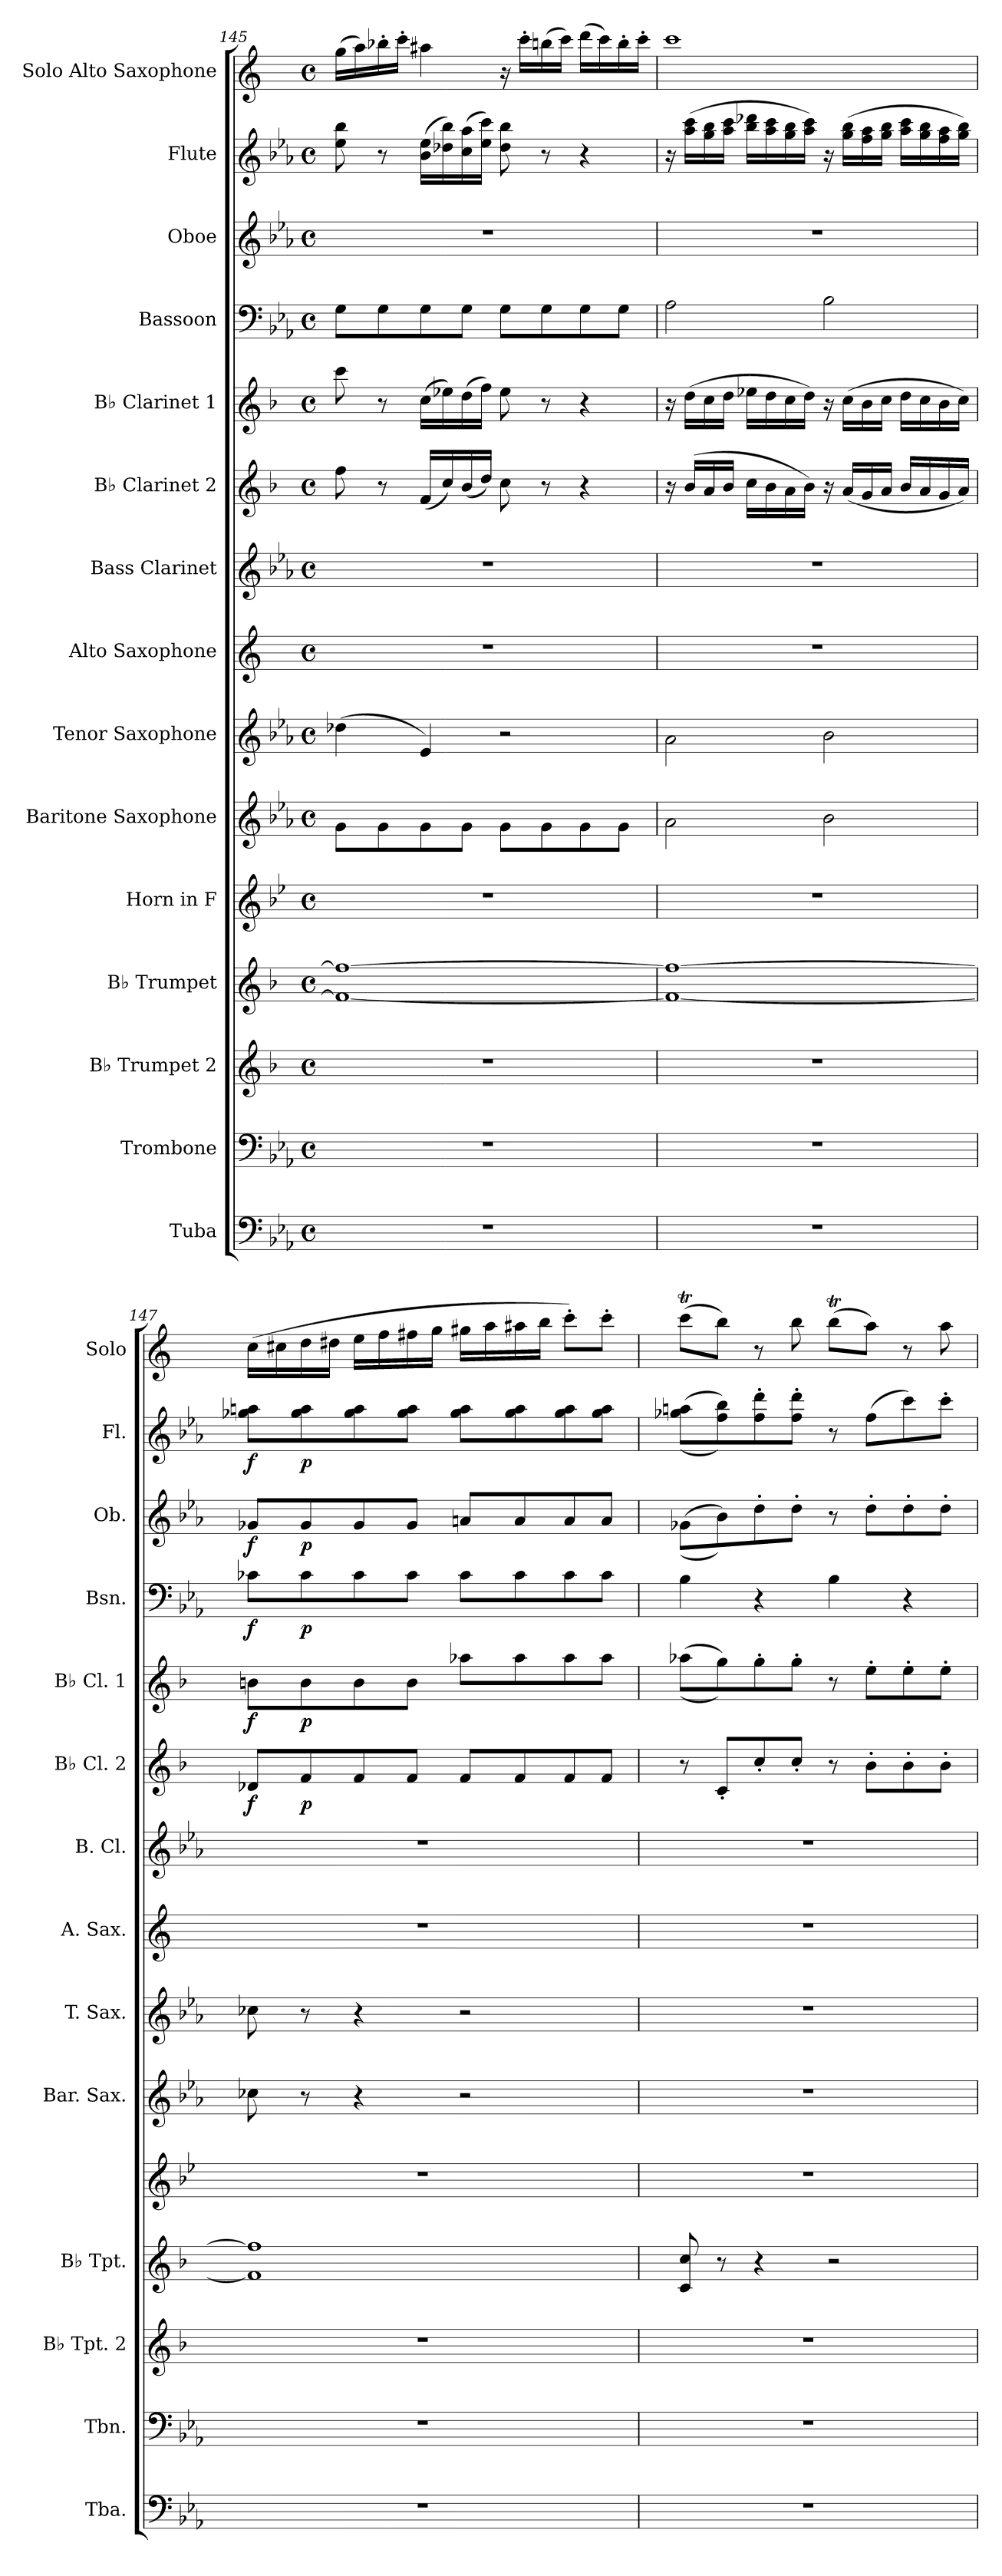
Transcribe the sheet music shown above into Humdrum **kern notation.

**kern	**kern	**kern	**kern	**kern	**kern	**kern	**kern	**kern	**kern	**dynam	**kern	**dynam	**kern	**dynam	**kern	**dynam	**kern	**dynam	**kern
*part15	*part14	*part13	*part12	*part11	*part10	*part9	*part8	*part7	*part6	*part6	*part5	*part5	*part4	*part4	*part3	*part3	*part2	*part2	*part1
*staff15	*staff14	*staff13	*staff12	*staff11	*staff10	*staff9	*staff8	*staff7	*staff6	*staff6	*staff5	*staff5	*staff4	*staff4	*staff3	*staff3	*staff2	*staff2	*staff1
*I"Tuba	*I"Trombone	*I"B♭ Trumpet 2	*I"B♭ Trumpet	*I"Horn in F	*I"Baritone Saxophone	*I"Tenor Saxophone	*I"Alto Saxophone	*I"Bass Clarinet	*I"B♭ Clarinet 2	*	*I"B♭ Clarinet 1	*	*I"Bassoon	*	*I"Oboe	*	*I"Flute	*	*I"Solo Alto Saxophone
*I'Tba.	*I'Tbn.	*I'B♭ Tpt. 2	*I'B♭ Tpt.	*	*I'Bar. Sax.	*I'T. Sax.	*I'A. Sax.	*I'B. Cl.	*I'B♭ Cl. 2	*	*I'B♭ Cl. 1	*	*I'Bsn.	*	*I'Ob.	*	*I'Fl.	*	*I'Solo
*clefF4	*clefF4	*clefG2	*clefG2	*clefG2	*clefG2	*clefG2	*clefG2	*clefG2	*clefG2	*	*clefG2	*	*clefF4	*	*clefG2	*	*clefG2	*	*clefG2
*	*	*ITrd1c2	*ITrd1c2	*ITrd4c7	*ITrd12c21	*ITrd8c14	*ITrd5c9	*ITrd8c14	*ITrd1c2	*	*ITrd1c2	*	*	*	*	*	*	*	*ITrd5c9
*k[b-e-a-]	*k[b-e-a-]	*k[b-e-a-]	*k[b-e-a-]	*k[b-e-a-]	*k[b-e-a-]	*k[b-e-a-]	*k[b-e-a-]	*k[b-e-a-]	*k[b-e-a-]	*	*k[b-e-a-]	*	*k[b-e-a-]	*	*k[b-e-a-]	*	*k[b-e-a-]	*	*k[b-e-a-]
*M4/4	*M4/4	*M4/4	*M4/4	*M4/4	*M4/4	*M4/4	*M4/4	*M4/4	*M4/4	*	*M4/4	*	*M4/4	*	*M4/4	*	*M4/4	*	*M4/4
*met(c)	*met(c)	*met(c)	*met(c)	*met(c)	*met(c)	*met(c)	*met(c)	*met(c)	*met(c)	*	*met(c)	*	*met(c)	*	*met(c)	*	*met(c)	*	*met(c)
=145	=145	=145	=145	=145	=145	=145	=145	=145	=145	=145	=145	=145	=145	=145	=145	=145	=145	=145	=145
1r	1r	1r	1e-_ 1ee-_	1r	8G\L	(>4d-X\	1r	1r	8ee-\	.	8bb-\	.	8G\L	.	1r	.	8ee-\ 8bb-\	.	(>16b-\LL
.	.	.	.	.	.	.	.	.	.	.	.	.	.	.	.	.	.	.	16cc\)
.	.	.	.	.	8G\	.	.	.	8r	.	8r	.	8G\	.	.	.	8r	.	16dd-X'\
.	.	.	.	.	.	.	.	.	.	.	.	.	.	.	.	.	.	.	16ee-'\JJ
.	.	.	.	.	8G\	4E-/)	.	.	(<16e-/LL	.	(>16b-\LL	.	8G\	.	.	.	(>16b-\ 16ee-\LL	.	4cc#X\
.	.	.	.	.	.	.	.	.	16b-/)	.	16dd-X\)	.	.	.	.	.	16dd-X\ 16bb-\)	.	.
.	.	.	.	.	8G\J	.	.	.	(<16a-/	.	(>16cc\	.	8G\J	.	.	.	(>16cc\ 16aa-\	.	.
.	.	.	.	.	.	.	.	.	16cc/JJ)	.	16ee-\JJ)	.	.	.	.	.	16ee-\ 16ccc\JJ)	.	.
.	.	.	.	.	8G\L	2r	.	.	8b-\	.	8dd-\	.	8G\L	.	.	.	8dd-\ 8bb-\	.	16r
.	.	.	.	.	.	.	.	.	.	.	.	.	.	.	.	.	.	.	16ee-'\LL
.	.	.	.	.	8G\	.	.	.	8r	.	8r	.	8G\	.	.	.	8r	.	(>16ddn\
.	.	.	.	.	.	.	.	.	.	.	.	.	.	.	.	.	.	.	16ee-\JJ)
.	.	.	.	.	8G\	.	.	.	4r	.	4r	.	8G\	.	.	.	4r	.	(>16ff\LL
.	.	.	.	.	.	.	.	.	.	.	.	.	.	.	.	.	.	.	16ee-\)
.	.	.	.	.	8G\J	.	.	.	.	.	.	.	8G\J	.	.	.	.	.	16dd'\
.	.	.	.	.	.	.	.	.	.	.	.	.	.	.	.	.	.	.	16ee-'\JJ
=146	=146	=146	=146	=146	=146	=146	=146	=146	=146	=146	=146	=146	=146	=146	=146	=146	=146	=146	=146
1r	1r	1r	1e-_ 1ee-_	1r	2A-\	2A-\	1r	1r	16r	.	16r	.	2A-\	.	1r	.	16r	.	1ee-
.	.	.	.	.	.	.	.	.	(>16a-/LL	.	(>16cc\LL	.	.	.	.	.	(>16aa-\ 16ccc\LL	.	.
.	.	.	.	.	.	.	.	.	16g/	.	16b-\	.	.	.	.	.	16gg\ 16bb-\	.	.
.	.	.	.	.	.	.	.	.	16a-/JJ	.	16cc\JJ	.	.	.	.	.	16aa-\ 16ccc\JJ	.	.
.	.	.	.	.	.	.	.	.	16b-\LL	.	16dd-X\LL	.	.	.	.	.	16bb-\ 16ddd-X\LL	.	.
.	.	.	.	.	.	.	.	.	16a-\	.	16cc\	.	.	.	.	.	16aa-\ 16ccc\	.	.
.	.	.	.	.	.	.	.	.	16g\	.	16b-\	.	.	.	.	.	16gg\ 16bb-\	.	.
.	.	.	.	.	.	.	.	.	16a-\JJ)	.	16cc\JJ)	.	.	.	.	.	16aa-\ 16ccc\JJ)	.	.
.	.	.	.	.	2B-\	2B-\	.	.	16r	.	16r	.	2B-\	.	.	.	16r	.	.
.	.	.	.	.	.	.	.	.	(<16g/LL	.	(>16b-\LL	.	.	.	.	.	(>16gg\ 16bb-\LL	.	.
.	.	.	.	.	.	.	.	.	16f/	.	16a-\	.	.	.	.	.	16ff\ 16aa-\	.	.
.	.	.	.	.	.	.	.	.	16g/JJ	.	16b-\JJ	.	.	.	.	.	16gg\ 16bb-\JJ	.	.
.	.	.	.	.	.	.	.	.	16a-/LL	.	16cc\LL	.	.	.	.	.	16aa-\ 16ccc\LL	.	.
.	.	.	.	.	.	.	.	.	16g/	.	16b-\	.	.	.	.	.	16gg\ 16bb-\	.	.
.	.	.	.	.	.	.	.	.	16f/	.	16a-\	.	.	.	.	.	16ff\ 16aa-\	.	.
.	.	.	.	.	.	.	.	.	16g/JJ)	.	16b-\JJ)	.	.	.	.	.	16gg\ 16bb-\JJ)	.	.
!!LO:PB:g=z
=147	=147	=147	=147	=147	=147	=147	=147	=147	=147	=147	=147	=147	=147	=147	=147	=147	=147	=147	=147
!	!	!	!	!	!	!	!	!	!	!LO:DY:b	!	!LO:DY:b	!	!LO:DY:b	!	!LO:DY:b	!	!LO:DY:b	!
1r	1r	1r	1e-] 1ee-]	1r	8c-X\	8c-X\	1r	1r	8c-X/L	f	8an\L	f	8c-X\L	f	8g-X/L	f	8gg-X\ 8aan\L	f	(>16e-\LL
.	.	.	.	.	.	.	.	.	.	.	.	.	.	.	.	.	.	.	16en\
!	!	!	!	!	!	!	!	!	!	!LO:DY:b	!	!LO:DY:b	!	!LO:DY:b	!	!LO:DY:b	!	!LO:DY:b	!
.	.	.	.	.	8r	8r	.	.	8e-/	p	8a\	p	8c-\	p	8g-/	p	8gg-\ 8aa\	p	16f\
.	.	.	.	.	.	.	.	.	.	.	.	.	.	.	.	.	.	.	16f#X\JJ
.	.	.	.	.	4r	4r	.	.	8e-/	.	8a\	.	8c-\	.	8g-/	.	8gg-\ 8aa\	.	16g\LL
.	.	.	.	.	.	.	.	.	.	.	.	.	.	.	.	.	.	.	16a-\
.	.	.	.	.	.	.	.	.	8e-/J	.	8a\J	.	8c-\J	.	8g-/J	.	8gg-\ 8aa\J	.	16an\
.	.	.	.	.	.	.	.	.	.	.	.	.	.	.	.	.	.	.	16b-\JJ
.	.	.	.	.	2r	2r	.	.	8e-/L	.	8gg-X\L	.	8c-\L	.	8an/L	.	8gg-\ 8aa\L	.	16bn\LL
.	.	.	.	.	.	.	.	.	.	.	.	.	.	.	.	.	.	.	16cc\
.	.	.	.	.	.	.	.	.	8e-/	.	8gg-\	.	8c-\	.	8a/	.	8gg-\ 8aa\	.	16cc#X\
.	.	.	.	.	.	.	.	.	.	.	.	.	.	.	.	.	.	.	16dd\JJ
.	.	.	.	.	.	.	.	.	8e-/	.	8gg-\	.	8c-\	.	8a/	.	8gg-\ 8aa\	.	8ee-'\L)
.	.	.	.	.	.	.	.	.	8e-/J	.	8gg-\J	.	8c-\J	.	8a/J	.	8gg-\ 8aa\J	.	8ee-'\J
=148	=148	=148	=148	=148	=148	=148	=148	=148	=148	=148	=148	=148	=148	=148	=148	=148	=148	=148	=148
1r	1r	1r	8B-/ 8b-/	1r	1r	1r	1r	1r	8r	.	(>(<8gg-X\L	.	4B-\	.	(>(<8g-X\L	.	(>(<8gg-X\ 8aan\L	.	(>8ee-T\L
.	.	.	8r	.	.	.	.	.	8B-'/L	.	8ff\))	.	.	.	8b-\))	.	8ff\ 8bb-\))	.	8dd\J)
.	.	.	4r	.	.	.	.	.	8b-'/	.	8ff'\	.	4r	.	8dd'\	.	8ff\' 8ddd\'	.	8r
.	.	.	.	.	.	.	.	.	8b-'/J	.	8ff'\J	.	.	.	8dd'\J	.	8ff\' 8ddd\'J	.	8dd\
.	.	.	2r	.	.	.	.	.	8r	.	8r	.	4B-\	.	8r	.	8r	.	(>8ddt\L
.	.	.	.	.	.	.	.	.	8a-'\L	.	8dd'\L	.	.	.	8dd'\L	.	(>8ff\L	.	8cc\J)
.	.	.	.	.	.	.	.	.	8a-'\	.	8dd'\	.	4r	.	8dd'\	.	8ccc\)	.	8r
.	.	.	.	.	.	.	.	.	8a-'\J	.	8dd'\J	.	.	.	8dd'\J	.	8ccc'\J	.	8cc\
=	=	=	=	=	=	=	=	=	=	=	=	=	=	=	=	=	=	=	=
*-	*-	*-	*-	*-	*-	*-	*-	*-	*-	*-	*-	*-	*-	*-	*-	*-	*-	*-	*-
